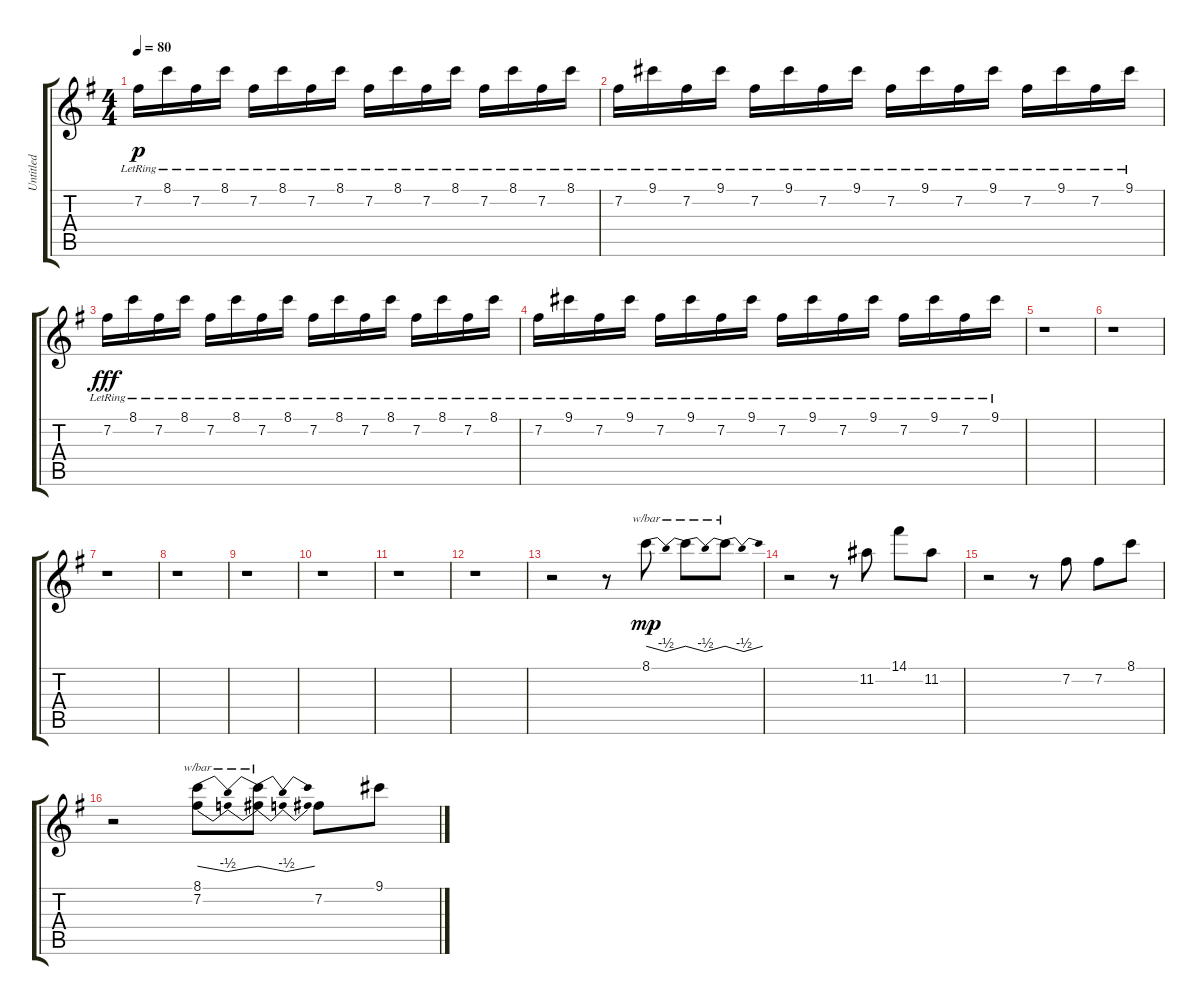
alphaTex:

\track ("Untitled" "Untitled") {instrument overdrivenguitar}
\staff {score tabs}
\tuning (E4 B3 G3 D3 A2 E2) {hide}
\ts (4 4)
\tempo 80
\clef g2
\ks g
7.2{lr}.16{dy p} 8.1{lr}.16 7.2{lr}.16 8.1{lr}.16 7.2{lr}.16 8.1{lr}.16 7.2{lr}.16 8.1{lr}.16 7.2{lr}.16 8.1{lr}.16 7.2{lr}.16 8.1{lr}.16 7.2{lr}.16 8.1{lr}.16 7.2{lr}.16 8.1{lr}.16 |
7.2{lr}.16 9.1{lr}.16 7.2{lr}.16 9.1{lr}.16 7.2{lr}.16 9.1{lr}.16 7.2{lr}.16 9.1{lr}.16 7.2{lr}.16 9.1{lr}.16 7.2{lr}.16 9.1{lr}.16 7.2{lr}.16 9.1{lr}.16 7.2{lr}.16 9.1{lr}.16 |
7.2{lr}.16{dy fff} 8.1{lr}.16 7.2{lr}.16 8.1{lr}.16 7.2{lr}.16 8.1{lr}.16 7.2{lr}.16 8.1{lr}.16 7.2{lr}.16 8.1{lr}.16 7.2{lr}.16 8.1{lr}.16 7.2{lr}.16 8.1{lr}.16 7.2{lr}.16 8.1{lr}.16 |
7.2{lr}.16 9.1{lr}.16 7.2{lr}.16 9.1{lr}.16 7.2{lr}.16 9.1{lr}.16 7.2{lr}.16 9.1{lr}.16 7.2{lr}.16 9.1{lr}.16 7.2{lr}.16 9.1{lr}.16 7.2{lr}.16 9.1{lr}.16 7.2{lr}.16 9.1{lr}.16 |
r.1 |
r.1 |
r.1 |
r.1 |
r.1 |
r.1 |
r.1 |
r.1 |
r.2 r.8 8.1.8{tbe (dip default 0 0 30 -2 60 0) dy mp} 8.1{t}.8{tbe (dip default 0 0 30 -2 60 0)} 8.1{t}.8{tbe (dip default 0 0 30 -2 60 0)} |
r.2 r.8 11.2.8 14.1.8 11.2.8 |
r.2 r.8 7.2.8 7.2.8 8.1.8 |
r.2 (8.1 7.2).8{tbe (dip default 0 0 30 -2 60 0)} (8.1{t} 7.2{t}).8{tbe (dip default 0 0 30 -2 60 0)} 7.2.8 9.1.8
